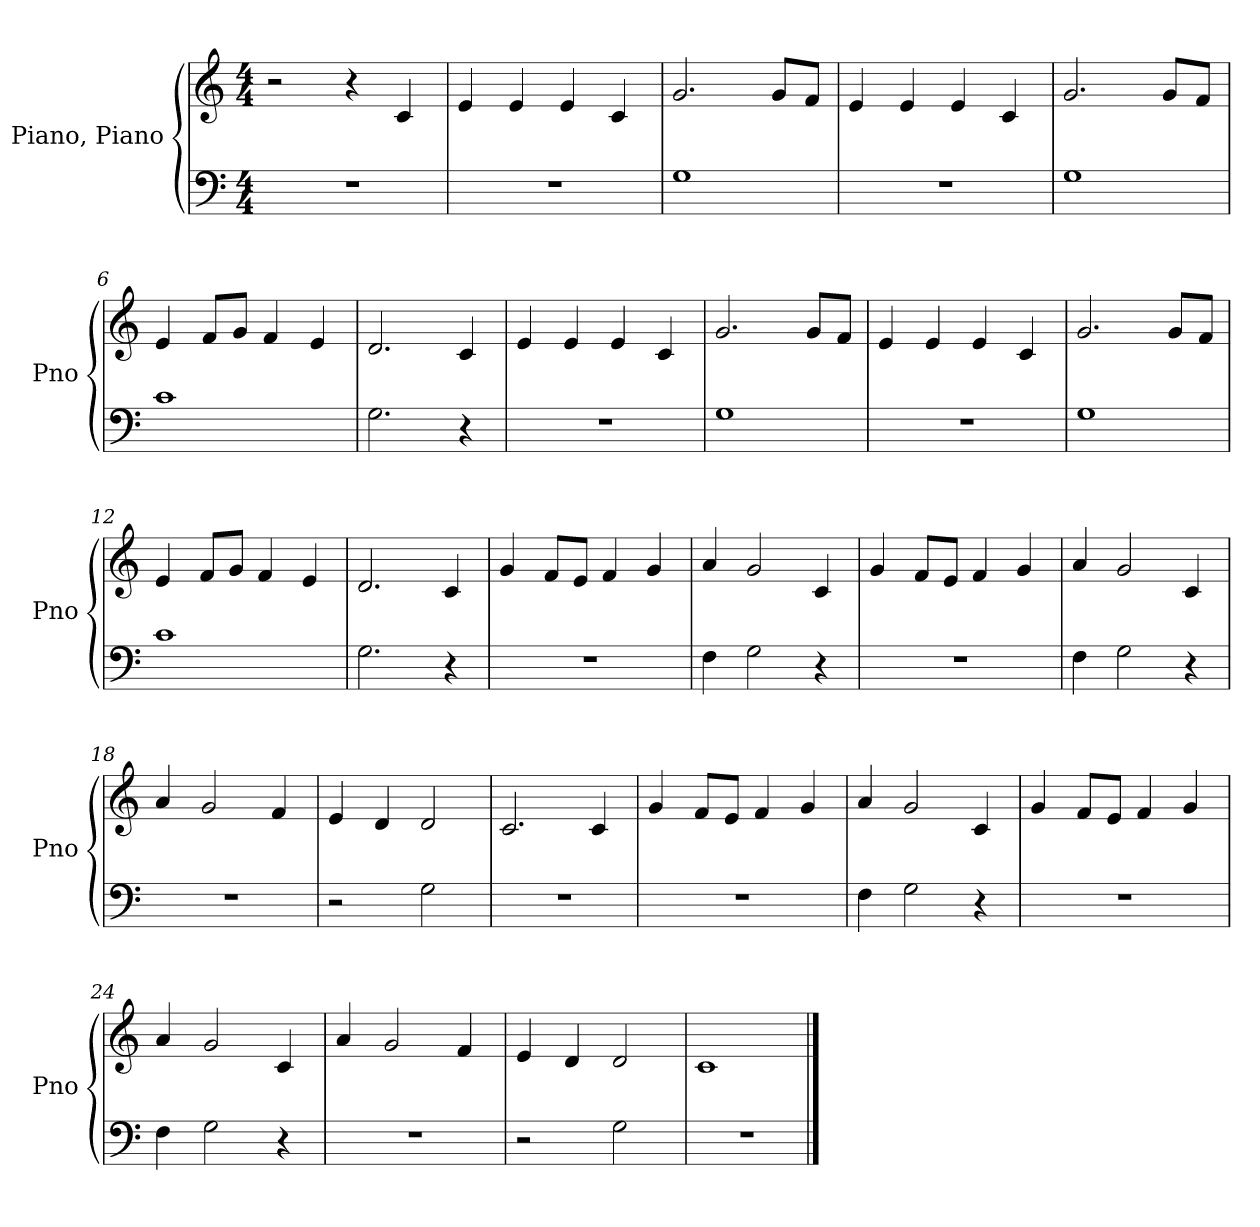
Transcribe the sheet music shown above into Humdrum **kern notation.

**kern	**kern
*part1	*part1
*staff2	*staff1
*I"Piano, Piano	*
*I'Pno	*
*clefF4	*clefG2
*k[]	*k[]
*M4/4	*M4/4
*MM110	*MM110
=1	=1
1r	2r
.	4r
.	4c/
=2	=2
1r	4e/
.	4e/
.	4e/
.	4c/
=3	=3
1G	2.g/
.	8g/L
.	8f/J
=4	=4
1r	4e/
.	4e/
.	4e/
.	4c/
=5	=5
1G	2.g/
.	8g/L
.	8f/J
=6	=6
1c	4e/
.	8f/L
.	8g/J
.	4f/
.	4e/
=7	=7
2.G\	2.d/
4r	4c/
=8	=8
1r	4e/
.	4e/
.	4e/
.	4c/
=9	=9
1G	2.g/
.	8g/L
.	8f/J
=10	=10
1r	4e/
.	4e/
.	4e/
.	4c/
!!LO:LB:g=z
=11	=11
1G	2.g/
.	8g/L
.	8f/J
=12	=12
1c	4e/
.	8f/L
.	8g/J
.	4f/
.	4e/
=13	=13
2.G\	2.d/
4r	4c/
=14	=14
1r	4g/
.	8f/L
.	8e/J
.	4f/
.	4g/
=15	=15
4F\	4a/
2G\	2g/
4r	4c/
=16	=16
1r	4g/
.	8f/L
.	8e/J
.	4f/
.	4g/
=17	=17
4F\	4a/
2G\	2g/
4r	4c/
=18	=18
1r	4a/
.	2g/
.	4f/
=19	=19
2r	4e/
.	4d/
2G\	2d/
=20	=20
1r	2.c/
.	4c/
!!LO:LB:g=z
=21	=21
1r	4g/
.	8f/L
.	8e/J
.	4f/
.	4g/
=22	=22
4F\	4a/
2G\	2g/
4r	4c/
=23	=23
1r	4g/
.	8f/L
.	8e/J
.	4f/
.	4g/
=24	=24
4F\	4a/
2G\	2g/
4r	4c/
=25	=25
1r	4a/
.	2g/
.	4f/
=26	=26
2r	4e/
.	4d/
2G\	2d/
=27	=27
1r	1c
==	==
*-	*-
